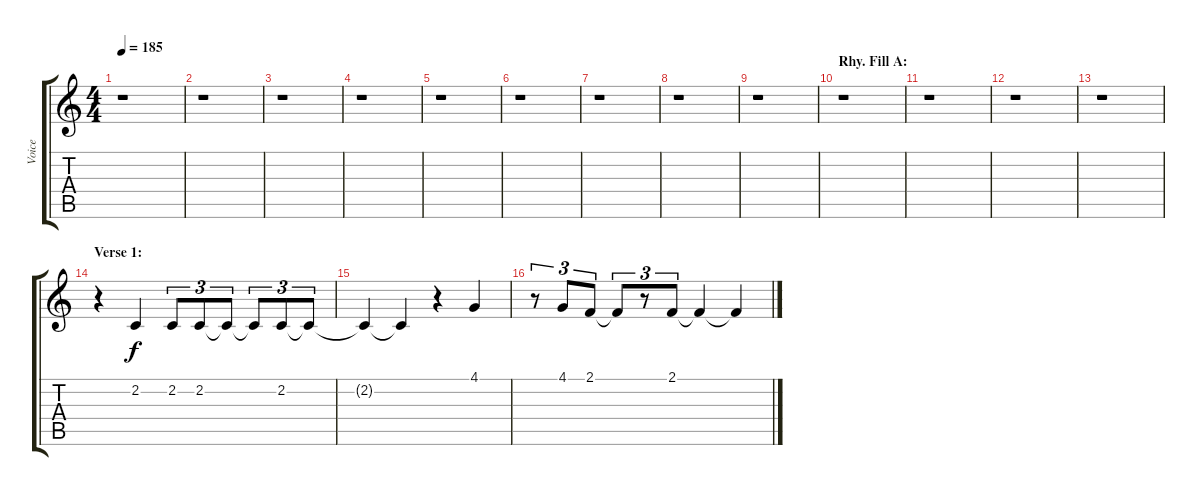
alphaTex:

\track ("Voice" "Voice") {instrument cello}
\staff {score tabs}
\tuning (Eb4 Bb3 Gb3 Db3 Ab2 Eb2) {hide}
\ts (4 4)
\tempo 185
\clef g2
\ks c
r.1{dy f} |
r.1 |
r.1 |
r.1 |
r.1 |
r.1 |
r.1 |
r.1 |
r.1 |
\section ("" "Rhy. Fill A:")
r.1 |
r.1 |
r.1 |
r.1 |
\section ("" "Verse 1:")
r.4 2.2.4 2.2.8{tu (3 2)} 2.2.8{tu (3 2)} 2.2{t}.8{tu (3 2)} 2.2{t}.8{tu (3 2)} 2.2.8{tu (3 2)} 2.2{t}.8{tu (3 2)} |
2.2{t}.4 2.2{t}.4 r.4 4.1.4 |
r.8{tu (3 2)} 4.1.8{tu (3 2)} 2.1.8{tu (3 2)} 2.1{t}.8{tu (3 2)} r.8{tu (3 2)} 2.1.8{tu (3 2)} 2.1{t}.4 2.1{t}.4
